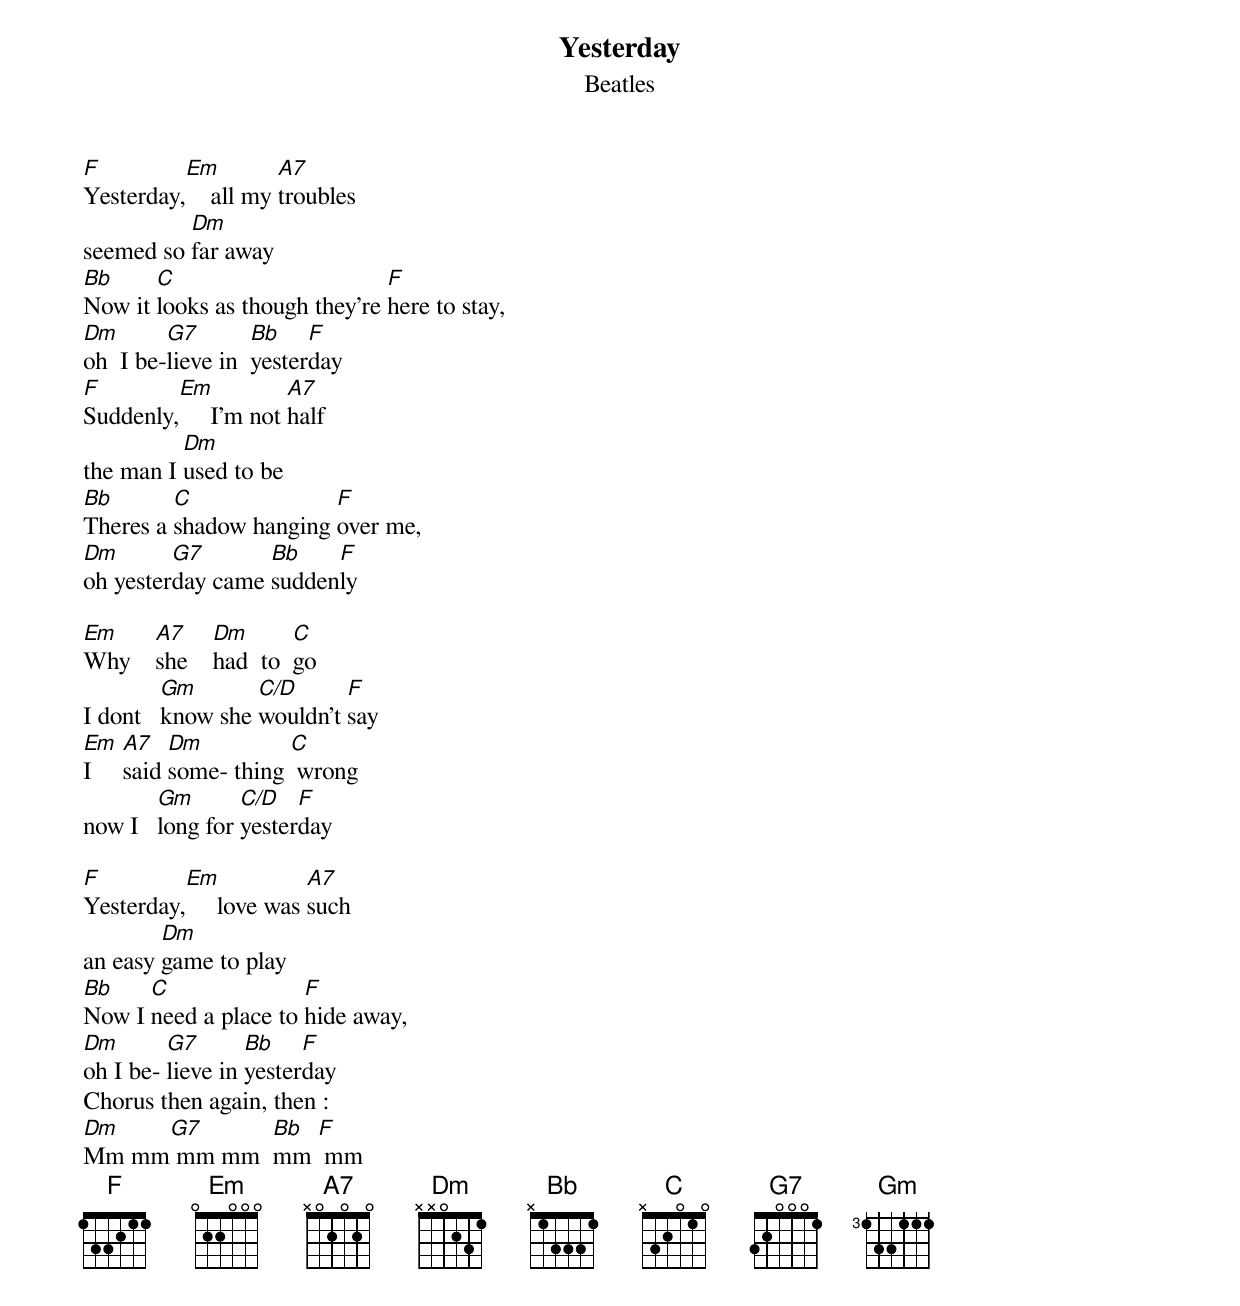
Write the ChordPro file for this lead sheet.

{title: Yesterday}
{subtitle: Beatles}
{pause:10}
[F]Yesterday,[Em]    all my [A7]troubles
seemed so [Dm]far away
[Bb]Now it [C]looks as though they're [F]here to stay,
[Dm]oh  I be-[G7]lieve in  [Bb]yester[F]day
[F]Suddenly,[Em]     I'm not [A7]half
the man I [Dm]used to be
[Bb]Theres a [C]shadow hanging [F]over me,
[Dm]oh yester[G7]day came [Bb]sudden[F]ly

{start_of_bridge}
[Em]Why    [A7]she    [Dm]had  to  [C]go
I dont   [Gm]know she [C/D]wouldn't [F]say
[Em]I     [A7]said [Dm]some- thing [C] wrong
now I   [Gm]long for [C/D]yester[F]day
{end_of_bridge}

[F]Yesterday,[Em]     love was [A7]such
an easy [Dm]game to play
[Bb]Now I [C]need a place to [F]hide away,
[Dm]oh I be- [G7]lieve in [Bb]yester[F]day
Chorus then again, then :
[Dm]Mm mm[G7] mm mm  [Bb]mm [F] mm
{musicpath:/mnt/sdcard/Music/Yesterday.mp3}
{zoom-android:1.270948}
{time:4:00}
{zoom-android-V11:1.476359}
